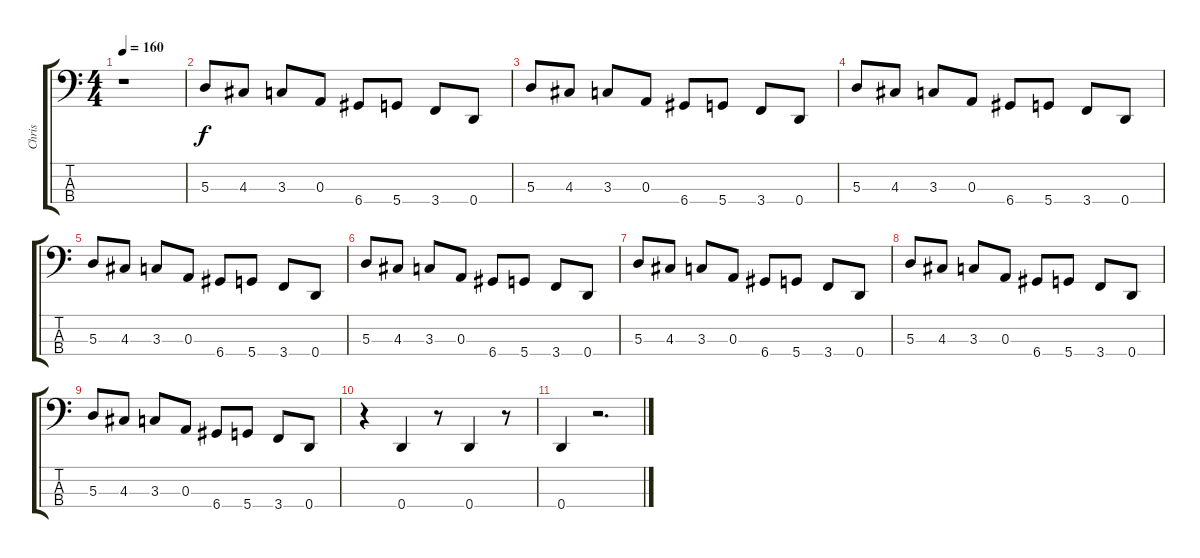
\track ("Chris" "Chris") {instrument electricbassfinger}
\staff {score tabs}
\tuning (G2 D2 A1 D1) {hide}
\ts (4 4)
\tempo 160
\clef f4
\ks c
r.1{dy ff} |
5.3.8{dy f} 4.3.8 3.3.8 0.3.8 6.4.8 5.4.8 3.4.8 0.4.8 |
5.3.8 4.3.8 3.3.8 0.3.8 6.4.8 5.4.8 3.4.8 0.4.8 |
5.3.8 4.3.8 3.3.8 0.3.8 6.4.8 5.4.8 3.4.8 0.4.8 |
5.3.8 4.3.8 3.3.8 0.3.8 6.4.8 5.4.8 3.4.8 0.4.8 |
5.3.8 4.3.8 3.3.8 0.3.8 6.4.8 5.4.8 3.4.8 0.4.8 |
5.3.8 4.3.8 3.3.8 0.3.8 6.4.8 5.4.8 3.4.8 0.4.8 |
5.3.8 4.3.8 3.3.8 0.3.8 6.4.8 5.4.8 3.4.8 0.4.8 |
5.3.8 4.3.8 3.3.8 0.3.8 6.4.8 5.4.8 3.4.8 0.4.8 |
r.4 0.4.4 r.8 0.4.4 r.8 |
0.4.4 r.2{d}
